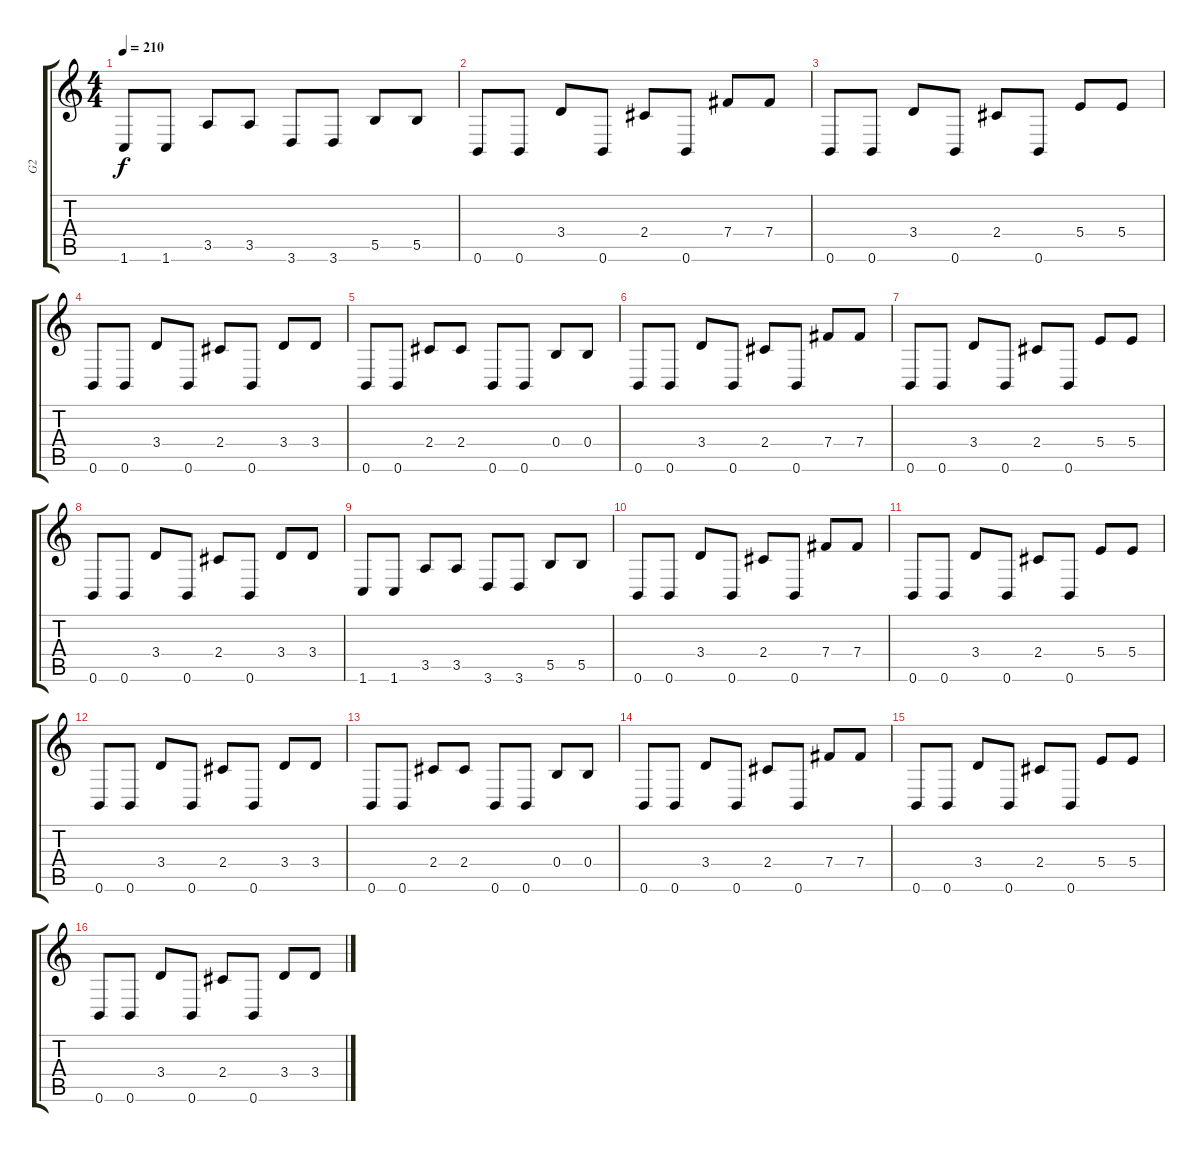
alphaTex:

\track ("G2" "G2") {instrument distortionguitar}
\staff {score tabs}
\tuning (Db4 Ab3 E3 B2 Gb2 B1) {hide}
\ts (4 4)
\tempo 210
\clef g2
\ks c
1.6.8{dy f} 1.6.8 3.5.8 3.5.8 3.6.8 3.6.8 5.5.8 5.5.8 |
0.6.8 0.6.8 3.4.8 0.6.8 2.4.8 0.6.8 7.4.8 7.4.8 |
0.6.8 0.6.8 3.4.8 0.6.8 2.4.8 0.6.8 5.4.8 5.4.8 |
0.6.8 0.6.8 3.4.8 0.6.8 2.4.8 0.6.8 3.4.8 3.4.8 |
0.6.8 0.6.8 2.4.8 2.4.8 0.6.8 0.6.8 0.4.8 0.4.8 |
0.6.8 0.6.8 3.4.8 0.6.8 2.4.8 0.6.8 7.4.8 7.4.8 |
0.6.8 0.6.8 3.4.8 0.6.8 2.4.8 0.6.8 5.4.8 5.4.8 |
0.6.8 0.6.8 3.4.8 0.6.8 2.4.8 0.6.8 3.4.8 3.4.8 |
1.6.8 1.6.8 3.5.8 3.5.8 3.6.8 3.6.8 5.5.8 5.5.8 |
0.6.8 0.6.8 3.4.8 0.6.8 2.4.8 0.6.8 7.4.8 7.4.8 |
0.6.8 0.6.8 3.4.8 0.6.8 2.4.8 0.6.8 5.4.8 5.4.8 |
0.6.8 0.6.8 3.4.8 0.6.8 2.4.8 0.6.8 3.4.8 3.4.8 |
0.6.8 0.6.8 2.4.8 2.4.8 0.6.8 0.6.8 0.4.8 0.4.8 |
0.6.8 0.6.8 3.4.8 0.6.8 2.4.8 0.6.8 7.4.8 7.4.8 |
0.6.8 0.6.8 3.4.8 0.6.8 2.4.8 0.6.8 5.4.8 5.4.8 |
0.6.8 0.6.8 3.4.8 0.6.8 2.4.8 0.6.8 3.4.8 3.4.8
